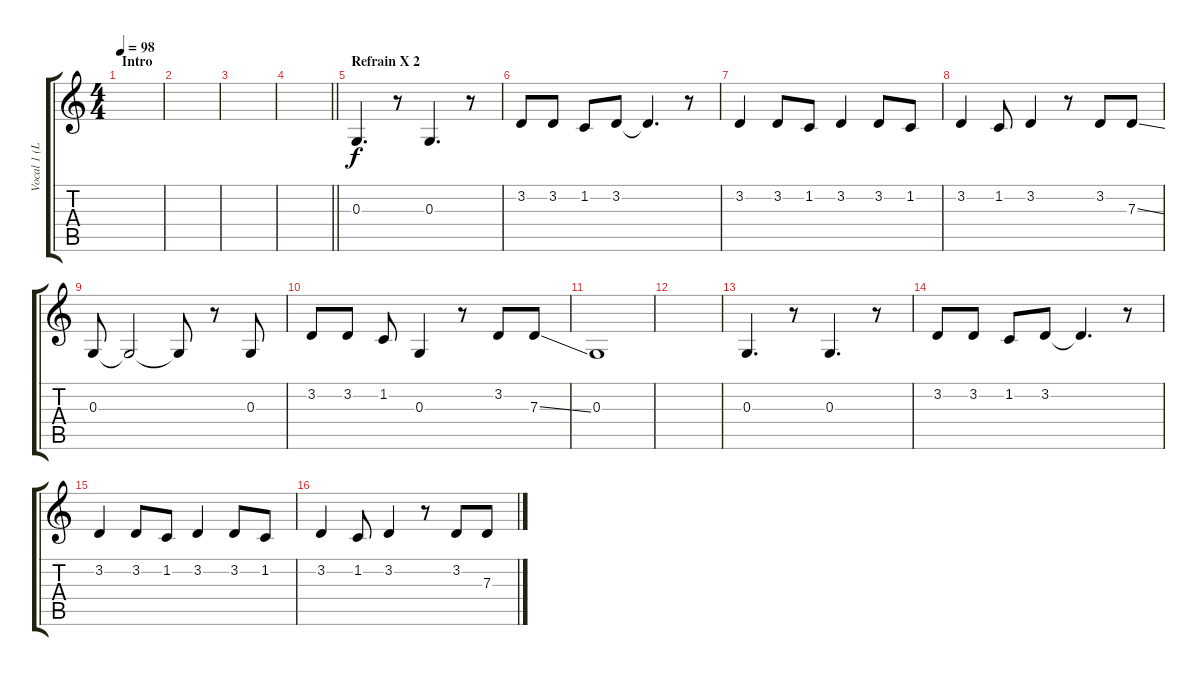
\track ("Vocal 1 (Ld6)" "Vocal 1 (L") {instrument lead6voice}
\staff {score tabs}
\tuning (E4 B3 G3 D3 A2 E2) {hide}
\ts (4 4)
\section ("" "Intro")
\tempo 98
\clef g2
\ks c
|
|
|
\barLineRight lightlight
|
\section ("" "Refrain X 2")
0.3.4{d} r.8 0.3.4{d} r.8 |
3.2.8 3.2.8 1.2.8 3.2.8 3.2{t}.4{d} r.8 |
3.2.4 3.2.8 1.2.8 3.2.4 3.2.8 1.2.8 |
3.2.4 1.2.8 3.2.4 r.8 3.2.8 7.3{ss}.8 |
0.3.8 0.3{t}.2 0.3{t}.8 r.8 0.3.8 |
3.2.8 3.2.8 1.2.8 0.3.4 r.8 3.2.8 7.3{ss}.8 |
0.3.1 |
|
0.3.4{d} r.8 0.3.4{d} r.8 |
3.2.8 3.2.8 1.2.8 3.2.8 3.2{t}.4{d} r.8 |
3.2.4 3.2.8 1.2.8 3.2.4 3.2.8 1.2.8 |
3.2.4 1.2.8 3.2.4 r.8 3.2.8 7.3{ss}.8
